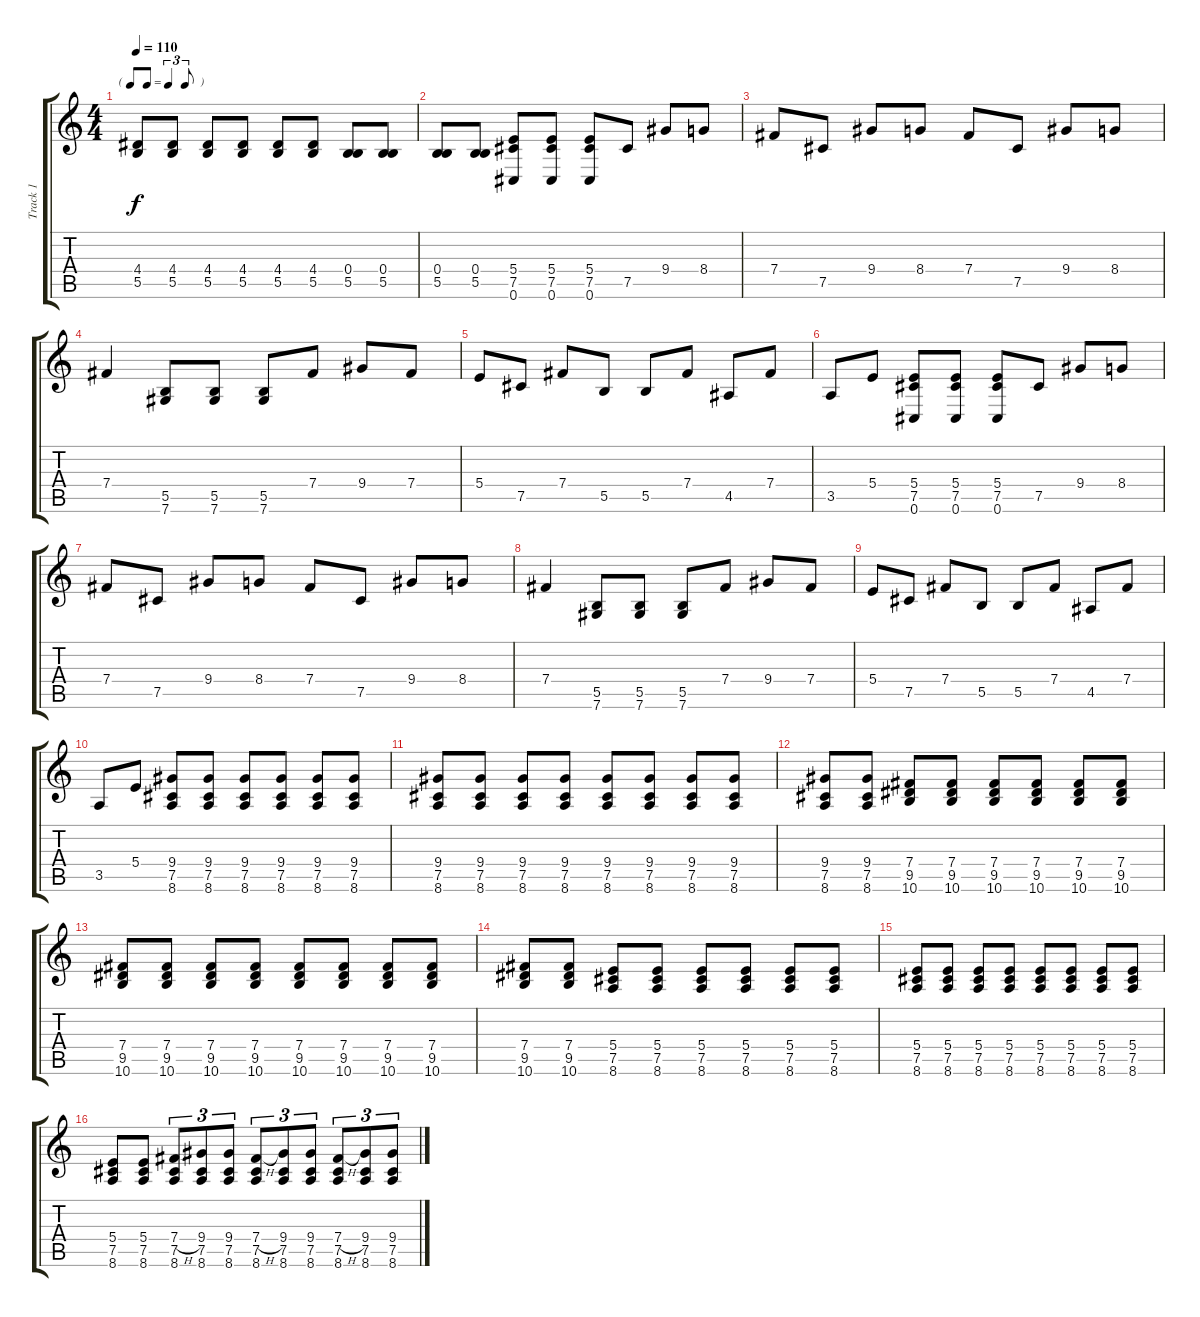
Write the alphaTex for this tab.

\track ("Track 1" "Track 1") {instrument acousticguitarsteel}
\staff {score tabs}
\tuning (Db4 Ab3 E3 B2 Gb2 Db2) {hide}
\ts (4 4)
\tf triplet8th
\tempo 110
\clef g2
\ks c
(4.4 5.5).8{dy f} (4.4 5.5).8 (4.4 5.5).8 (4.4 5.5).8 (4.4 5.5).8 (4.4 5.5).8 (0.4 5.5).8 (0.4 5.5).8 |
(0.4 5.5).8 (0.4 5.5).8 (5.4 7.5 0.6).8 (5.4 7.5 0.6).8 (5.4 7.5 0.6).8 7.5.8 9.4.8 8.4.8 |
7.4.8 7.5.8 9.4.8 8.4.8 7.4.8 7.5.8 9.4.8 8.4.8 |
7.4.4 (5.5 7.6).8 (5.5 7.6).8 (5.5 7.6).8 7.4.8 9.4.8 7.4.8 |
5.4.8 7.5.8 7.4.8 5.5.8 5.5.8 7.4.8 4.5.8 7.4.8 |
3.5.8 5.4.8 (5.4 7.5 0.6).8 (5.4 7.5 0.6).8 (5.4 7.5 0.6).8 7.5.8 9.4.8 8.4.8 |
7.4.8 7.5.8 9.4.8 8.4.8 7.4.8 7.5.8 9.4.8 8.4.8 |
7.4.4 (5.5 7.6).8 (5.5 7.6).8 (5.5 7.6).8 7.4.8 9.4.8 7.4.8 |
5.4.8 7.5.8 7.4.8 5.5.8 5.5.8 7.4.8 4.5.8 7.4.8 |
3.5.8 5.4.8 (9.4 7.5 8.6).8 (9.4 7.5 8.6).8 (9.4 7.5 8.6).8 (9.4 7.5 8.6).8 (9.4 7.5 8.6).8 (9.4 7.5 8.6).8 |
(9.4 7.5 8.6).8 (9.4 7.5 8.6).8 (9.4 7.5 8.6).8 (9.4 7.5 8.6).8 (9.4 7.5 8.6).8 (9.4 7.5 8.6).8 (9.4 7.5 8.6).8 (9.4 7.5 8.6).8 |
(9.4 7.5 8.6).8 (9.4 7.5 8.6).8 (7.4 9.5 10.6).8 (7.4 9.5 10.6).8 (7.4 9.5 10.6).8 (7.4 9.5 10.6).8 (7.4 9.5 10.6).8 (7.4 9.5 10.6).8 |
(7.4 9.5 10.6).8 (7.4 9.5 10.6).8 (7.4 9.5 10.6).8 (7.4 9.5 10.6).8 (7.4 9.5 10.6).8 (7.4 9.5 10.6).8 (7.4 9.5 10.6).8 (7.4 9.5 10.6).8 |
(7.4 9.5 10.6).8 (7.4 9.5 10.6).8 (5.4 7.5 8.6).8 (5.4 7.5 8.6).8 (5.4 7.5 8.6).8 (5.4 7.5 8.6).8 (5.4 7.5 8.6).8 (5.4 7.5 8.6).8 |
(5.4 7.5 8.6).8 (5.4 7.5 8.6).8 (5.4 7.5 8.6).8 (5.4 7.5 8.6).8 (5.4 7.5 8.6).8 (5.4 7.5 8.6).8 (5.4 7.5 8.6).8 (5.4 7.5 8.6).8 |
(5.4 7.5 8.6).8 (5.4 7.5 8.6).8 (7.4{h} 7.5 8.6).8{tu (3 2)} (9.4 7.5 8.6).8{tu (3 2)} (9.4 7.5 8.6).8{tu (3 2)} (7.4{h} 7.5 8.6).8{tu (3 2)} (9.4 7.5 8.6).8{tu (3 2)} (9.4 7.5 8.6).8{tu (3 2)} (7.4{h} 7.5 8.6).8{tu (3 2)} (9.4 7.5 8.6).8{tu (3 2)} (9.4 7.5 8.6).8{tu (3 2)}
